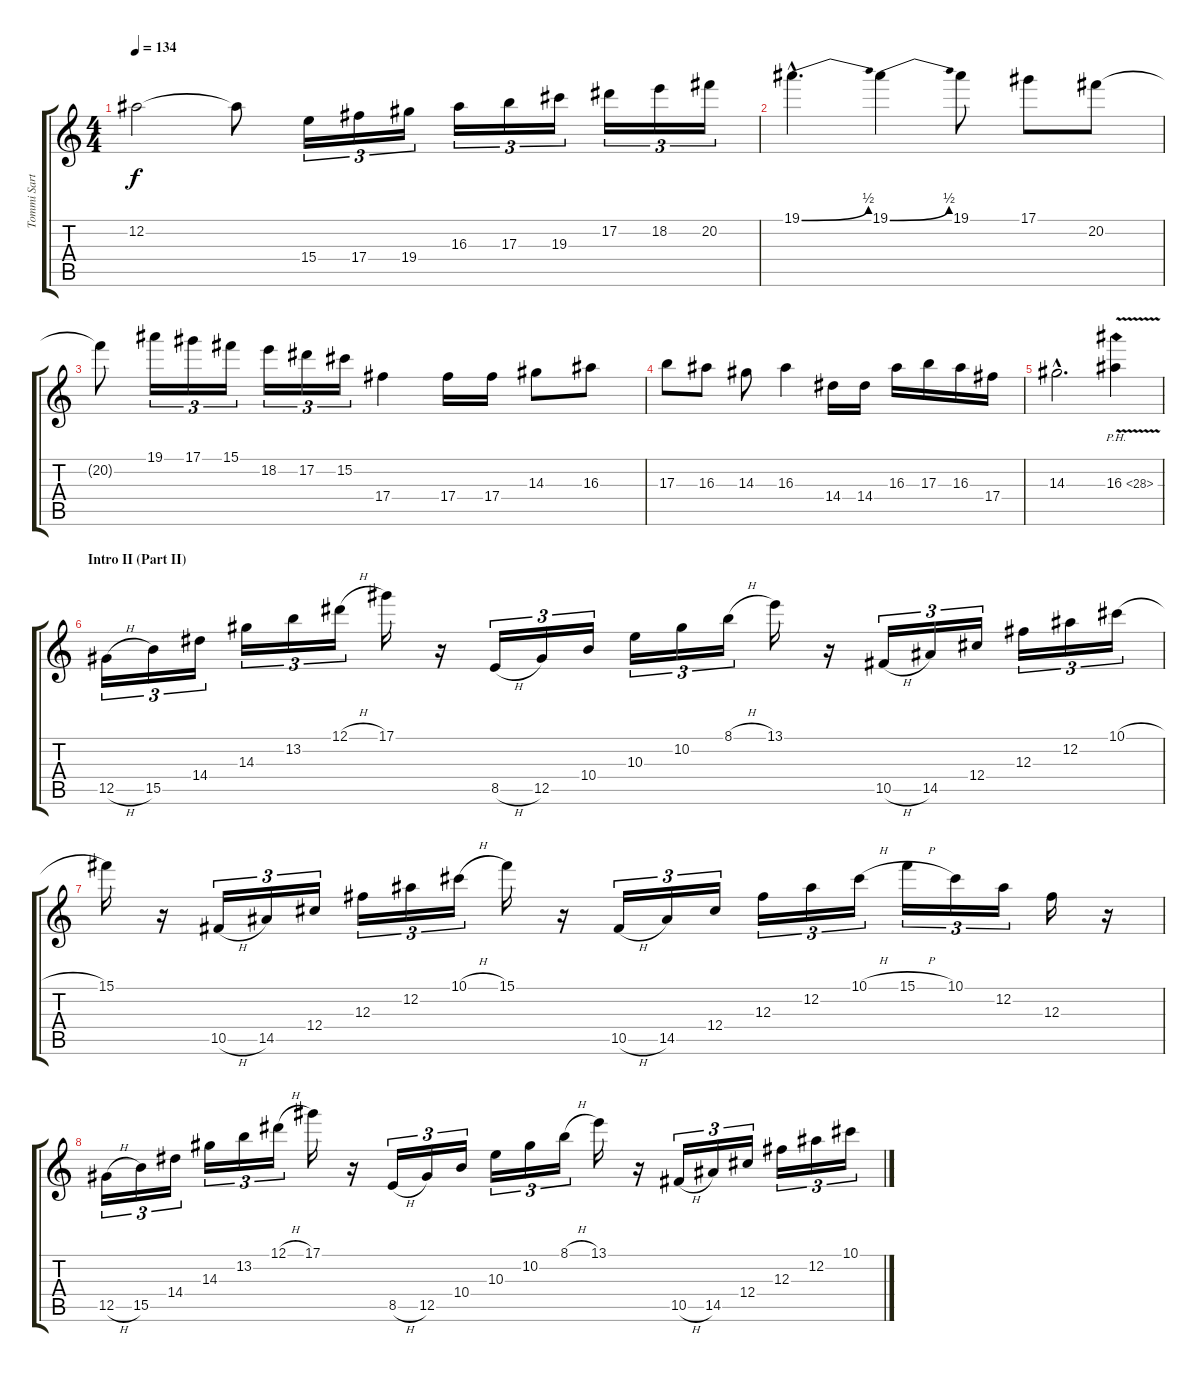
\track ("Tommi Sartanen - Guitar I" "Tommi Sart") {instrument distortionguitar}
\staff {score tabs}
\tuning (Eb4 Bb3 Gb3 Db3 Ab2 Eb2) {hide}
\ts (4 4)
\tempo 134
\clef g2
\ks c
12.2.2{dy f} 12.2{t}.8 15.4.16{tu (3 2)} 17.4.16{tu (3 2)} 19.4.16{tu (3 2)} 16.3.16{tu (3 2)} 17.3.16{tu (3 2)} 19.3.16{tu (3 2)} 17.2.16{tu (3 2)} 18.2.16{tu (3 2)} 20.2.16{tu (3 2)} |
19.1{be (bend 0 0 60 2) hac}.4{d} 19.1{be (bend 0 0 60 2)}.4 19.1.8 17.1.8 20.2.8 |
20.2{t}.8 19.1.16{tu (3 2)} 17.1.16{tu (3 2)} 15.1.16{tu (3 2)} 18.2.16{tu (3 2)} 17.2.16{tu (3 2)} 15.2.16{tu (3 2)} 17.4.4 17.4.16 17.4.16 14.3.8 16.3.8 |
17.3.8 16.3.8 14.3.8 16.3.4 14.4.16 14.4.16 16.3.16 17.3.16 16.3.16 17.4.16 |
14.3{hac}.2{d} 16.3{ph 12 v}.4 |
\section ("" "Intro II (Part II)")
12.5{h}.16{tu (3 2) volume 13} 15.5.16{tu (3 2)} 14.4.16{tu (3 2)} 14.3.16{tu (3 2)} 13.2.16{tu (3 2)} 12.1{h}.16{tu (3 2)} 17.1.16 r.16 8.5{h}.16{tu (3 2)} 12.5.16{tu (3 2)} 10.4.16{tu (3 2)} 10.3.16{tu (3 2)} 10.2.16{tu (3 2)} 8.1{h}.16{tu (3 2)} 13.1.16 r.16 10.5{h}.16{tu (3 2)} 14.5.16{tu (3 2)} 12.4.16{tu (3 2)} 12.3.16{tu (3 2)} 12.2.16{tu (3 2)} 10.1{h}.16{tu (3 2)} |
15.1.16 r.16 10.5{h}.16{tu (3 2)} 14.5.16{tu (3 2)} 12.4.16{tu (3 2)} 12.3.16{tu (3 2)} 12.2.16{tu (3 2)} 10.1{h}.16{tu (3 2)} 15.1.16 r.16 10.5{h}.16{tu (3 2)} 14.5.16{tu (3 2)} 12.4.16{tu (3 2)} 12.3.16{tu (3 2)} 12.2.16{tu (3 2)} 10.1{h}.16{tu (3 2)} 15.1{h}.16{tu (3 2)} 10.1.16{tu (3 2)} 12.2.16{tu (3 2)} 12.3.16 r.16 |
12.5{h}.16{tu (3 2)} 15.5.16{tu (3 2)} 14.4.16{tu (3 2)} 14.3.16{tu (3 2)} 13.2.16{tu (3 2)} 12.1{h}.16{tu (3 2)} 17.1.16 r.16 8.5{h}.16{tu (3 2)} 12.5.16{tu (3 2)} 10.4.16{tu (3 2)} 10.3.16{tu (3 2)} 10.2.16{tu (3 2)} 8.1{h}.16{tu (3 2)} 13.1.16 r.16 10.5{h}.16{tu (3 2)} 14.5.16{tu (3 2)} 12.4.16{tu (3 2)} 12.3.16{tu (3 2)} 12.2.16{tu (3 2)} 10.1{h}.16{tu (3 2)}
